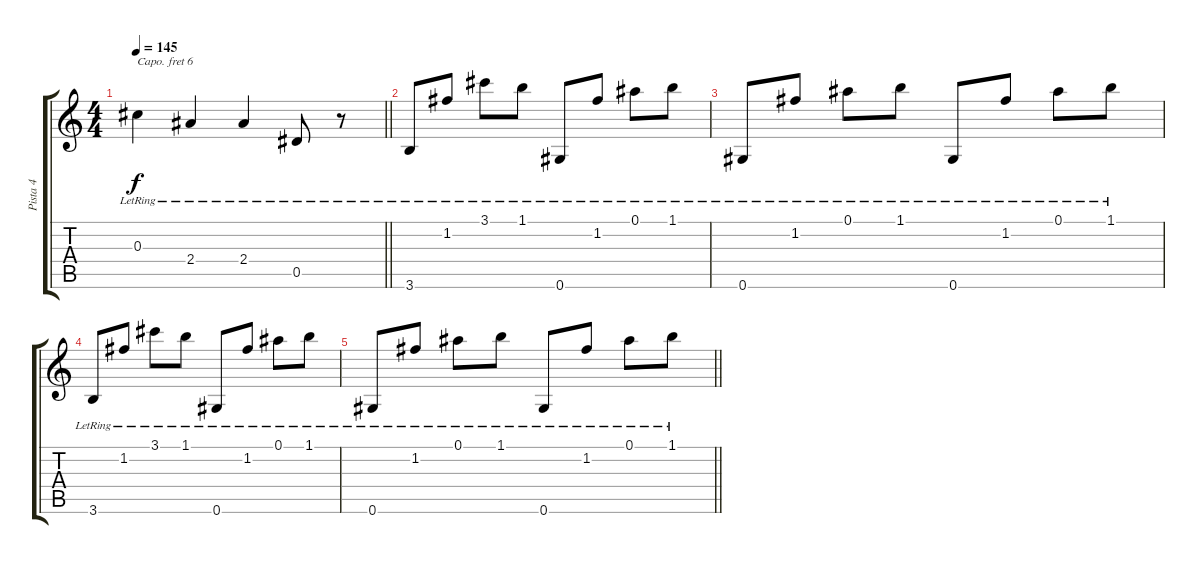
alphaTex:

\track ("Pista 4" "Pista 4") {instrument electricguitarjazz}
\staff {score tabs}
\capo 6
\tuning (E4 B3 G3 D3 A2 D2) {hide}
\ts (4 4)
\tempo 145
\clef g2
\barLineRight lightlight
\ks c
0.3{lr}.4{dy f} 2.4{lr}.4 2.4{lr}.4 0.5{lr}.8 r.8 |
3.6{lr}.8 1.2{lr}.8 3.1{lr}.8 1.1{lr}.8 0.6{lr}.8 1.2{lr}.8 0.1{lr}.8 1.1{lr}.8 |
0.6{lr}.8 1.2{lr}.8 0.1{lr}.8 1.1{lr}.8 0.6{lr}.8 1.2{lr}.8 0.1{lr}.8 1.1{lr}.8 |
3.6{lr}.8 1.2{lr}.8 3.1{lr}.8 1.1{lr}.8 0.6{lr}.8 1.2{lr}.8 0.1{lr}.8 1.1{lr}.8 |
\barLineRight lightlight
0.6{lr}.8 1.2{lr}.8 0.1{lr}.8 1.1{lr}.8 0.6{lr}.8 1.2{lr}.8 0.1{lr}.8 1.1{lr}.8
